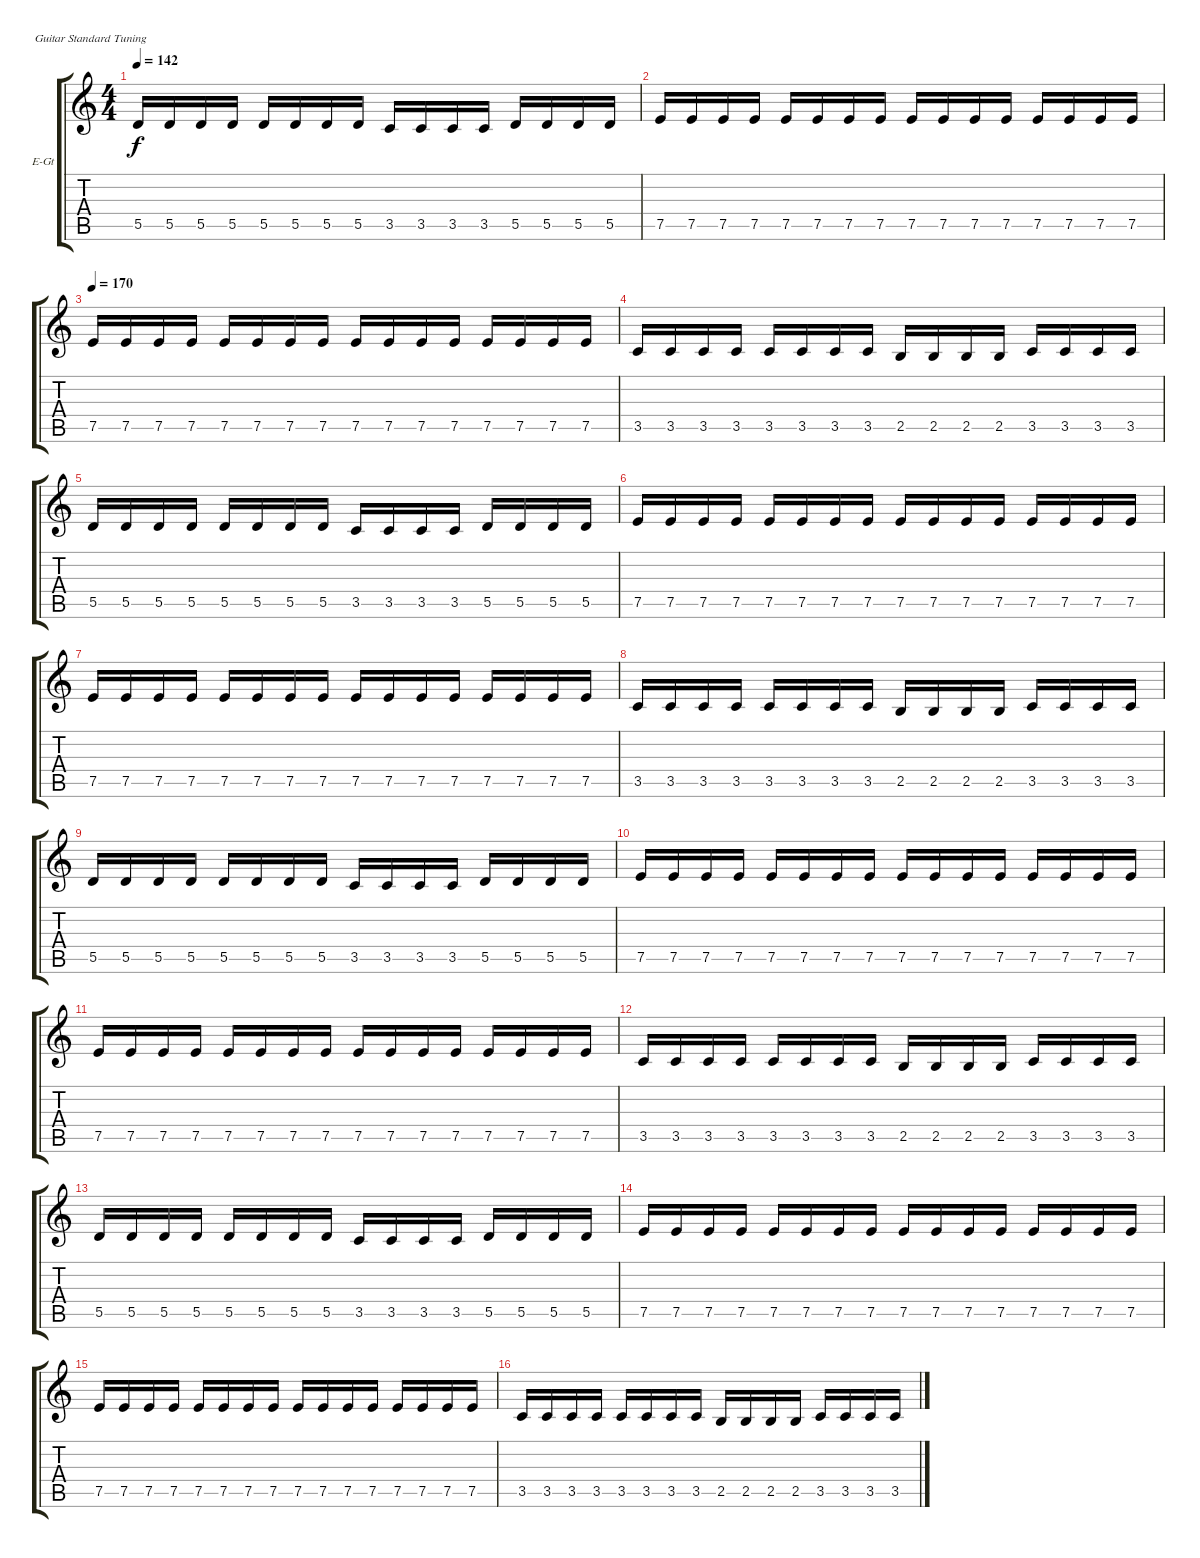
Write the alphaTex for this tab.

\bracketExtendMode groupsimilarinstruments
\firstSystemTrackNameOrientation horizontal
\otherSystemsTrackNameOrientation horizontal
\track ("Piste 2" "E-Gt") {instrument electricguitarclean}
\staff {score tabs}
\tuning (E4 B3 G3 D3 A2 E2)
\ts (4 4)
\tempo 142
\clef g2
\ks c
5.5.16{dy f} 5.5.16 5.5.16 5.5.16 5.5.16 5.5.16 5.5.16 5.5.16 3.5.16 3.5.16 3.5.16 3.5.16 5.5.16 5.5.16 5.5.16 5.5.16 |
7.5.16 7.5.16 7.5.16 7.5.16 7.5.16 7.5.16 7.5.16 7.5.16 7.5.16 7.5.16 7.5.16 7.5.16 7.5.16 7.5.16 7.5.16 7.5.16 |
\tempo 170
7.5.16 7.5.16 7.5.16 7.5.16 7.5.16 7.5.16 7.5.16 7.5.16 7.5.16 7.5.16 7.5.16 7.5.16 7.5.16 7.5.16 7.5.16 7.5.16 |
3.5.16 3.5.16 3.5.16 3.5.16 3.5.16 3.5.16 3.5.16 3.5.16 2.5.16 2.5.16 2.5.16 2.5.16 3.5.16 3.5.16 3.5.16 3.5.16 |
5.5.16 5.5.16 5.5.16 5.5.16 5.5.16 5.5.16 5.5.16 5.5.16 3.5.16 3.5.16 3.5.16 3.5.16 5.5.16 5.5.16 5.5.16 5.5.16 |
7.5.16 7.5.16 7.5.16 7.5.16 7.5.16 7.5.16 7.5.16 7.5.16 7.5.16 7.5.16 7.5.16 7.5.16 7.5.16 7.5.16 7.5.16 7.5.16 |
7.5.16 7.5.16 7.5.16 7.5.16 7.5.16 7.5.16 7.5.16 7.5.16 7.5.16 7.5.16 7.5.16 7.5.16 7.5.16 7.5.16 7.5.16 7.5.16 |
3.5.16 3.5.16 3.5.16 3.5.16 3.5.16 3.5.16 3.5.16 3.5.16 2.5.16 2.5.16 2.5.16 2.5.16 3.5.16 3.5.16 3.5.16 3.5.16 |
5.5.16 5.5.16 5.5.16 5.5.16 5.5.16 5.5.16 5.5.16 5.5.16 3.5.16 3.5.16 3.5.16 3.5.16 5.5.16 5.5.16 5.5.16 5.5.16 |
7.5.16 7.5.16 7.5.16 7.5.16 7.5.16 7.5.16 7.5.16 7.5.16 7.5.16 7.5.16 7.5.16 7.5.16 7.5.16 7.5.16 7.5.16 7.5.16 |
7.5.16 7.5.16 7.5.16 7.5.16 7.5.16 7.5.16 7.5.16 7.5.16 7.5.16 7.5.16 7.5.16 7.5.16 7.5.16 7.5.16 7.5.16 7.5.16 |
3.5.16 3.5.16 3.5.16 3.5.16 3.5.16 3.5.16 3.5.16 3.5.16 2.5.16 2.5.16 2.5.16 2.5.16 3.5.16 3.5.16 3.5.16 3.5.16 |
5.5.16 5.5.16 5.5.16 5.5.16 5.5.16 5.5.16 5.5.16 5.5.16 3.5.16 3.5.16 3.5.16 3.5.16 5.5.16 5.5.16 5.5.16 5.5.16 |
7.5.16 7.5.16 7.5.16 7.5.16 7.5.16 7.5.16 7.5.16 7.5.16 7.5.16 7.5.16 7.5.16 7.5.16 7.5.16 7.5.16 7.5.16 7.5.16 |
7.5.16 7.5.16 7.5.16 7.5.16 7.5.16 7.5.16 7.5.16 7.5.16 7.5.16 7.5.16 7.5.16 7.5.16 7.5.16 7.5.16 7.5.16 7.5.16 |
3.5.16 3.5.16 3.5.16 3.5.16 3.5.16 3.5.16 3.5.16 3.5.16 2.5.16 2.5.16 2.5.16 2.5.16 3.5.16 3.5.16 3.5.16 3.5.16
